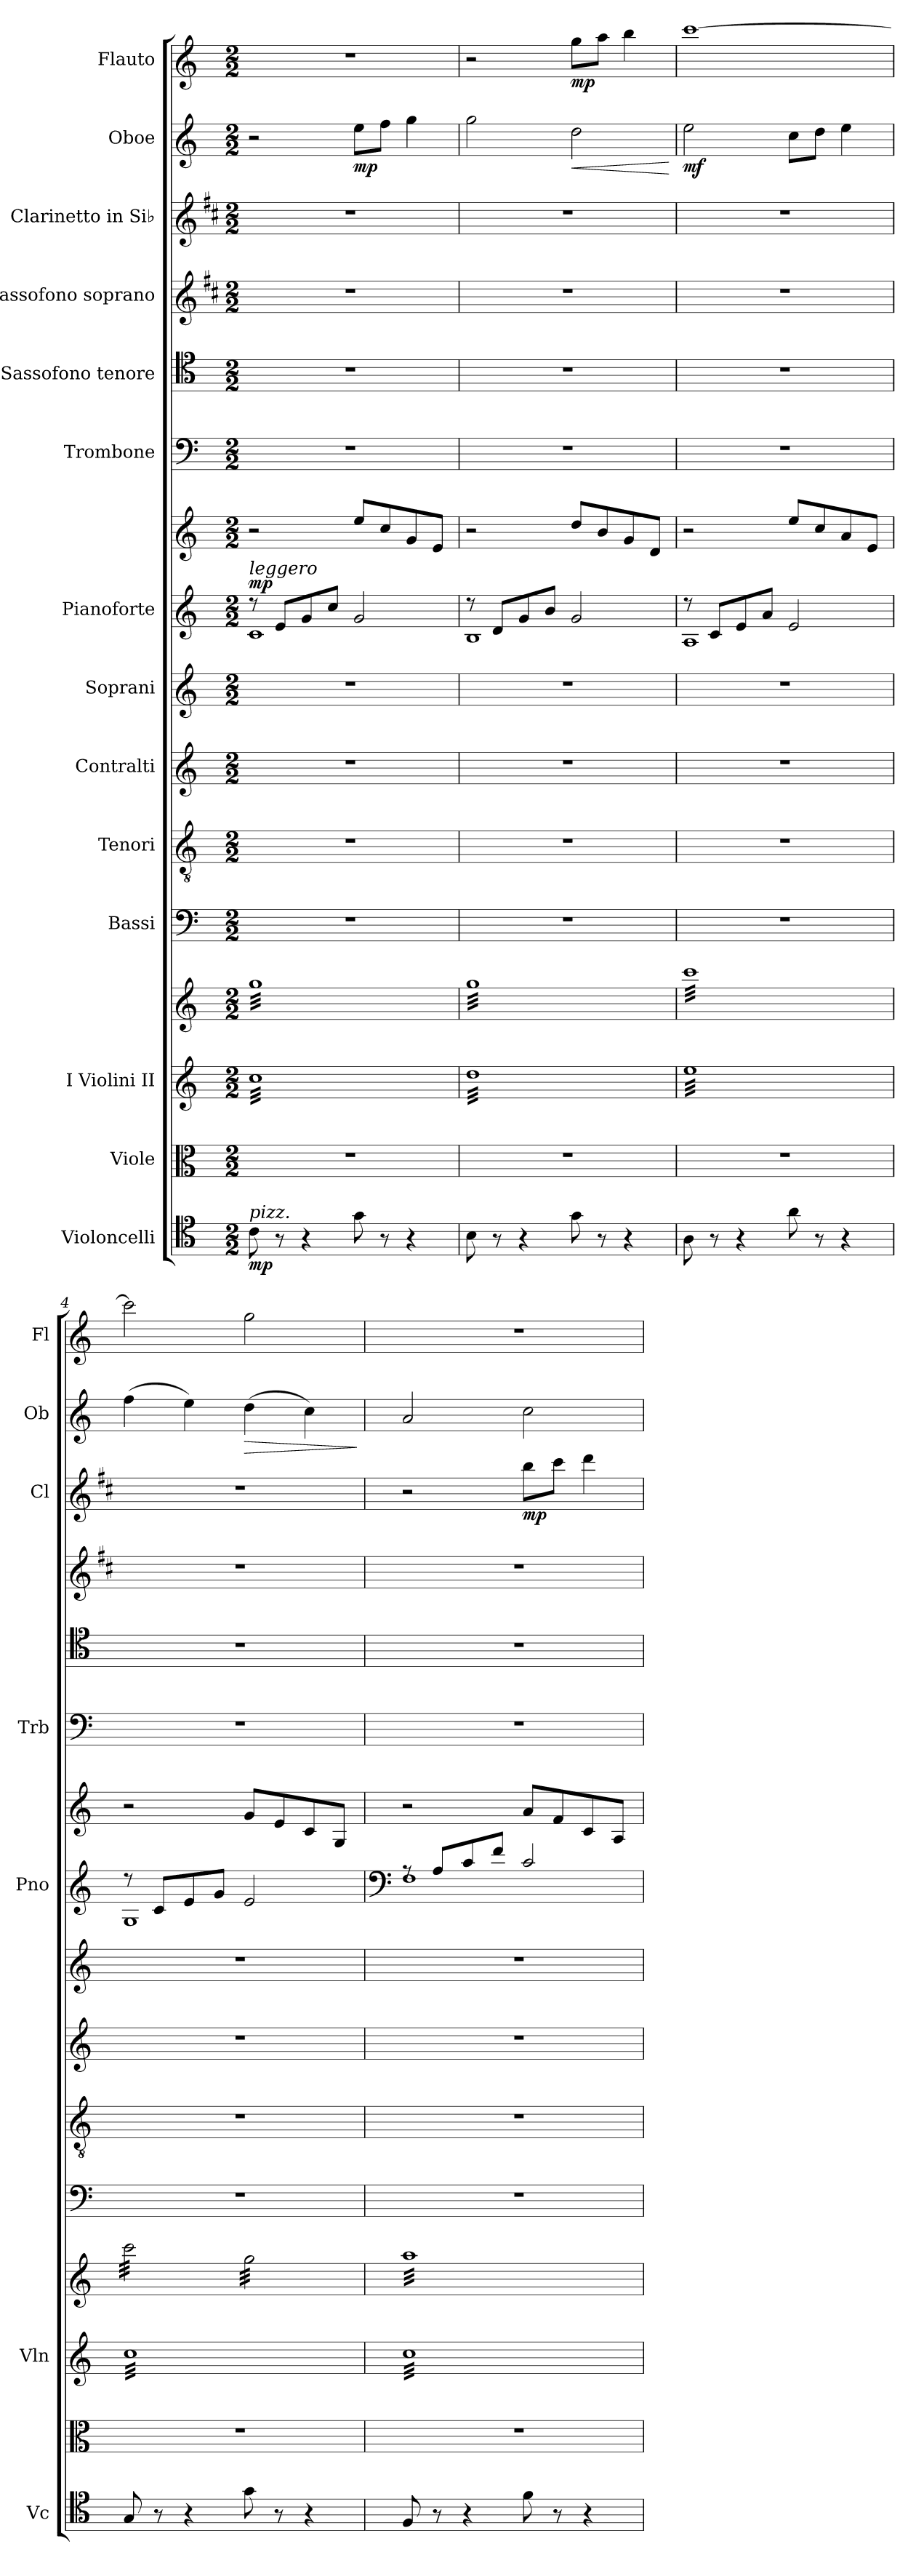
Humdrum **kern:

**kern	**dynam	**kern	**kern	**kern	**dynam	**kern	**kern	**kern	**kern	**kern	**kern	**dynam	**kern	**kern	**kern	**kern	**dynam	**kern	**dynam	**kern	**dynam
*part14	*part14	*part13	*part12	*part12	*part12	*part11	*part10	*part9	*part8	*part7	*part7	*part7	*part6	*part5	*part4	*part3	*part3	*part2	*part2	*part1	*part1
*staff16	*staff16	*staff15	*staff14	*staff13	*staff13/14	*staff12	*staff11	*staff10	*staff9	*staff8	*staff7	*staff7/8	*staff6	*staff5	*staff4	*staff3	*staff3	*staff2	*staff2	*staff1	*staff1
*I"Violoncelli	*	*I"Viole	*I"I  Violini  II	*	*	*I"Bassi	*I"Tenori	*I"Contralti	*I"Soprani	*I"Pianoforte	*	*	*I"Trombone	*I"Sassofono tenore	*I"Sassofono soprano	*I"Clarinetto in Si♭	*	*I"Oboe	*	*I"Flauto	*
*I'Vc	*	*	*I'Vln	*	*	*	*	*	*	*I'Pno	*	*	*I'Trb	*	*	*I'Cl	*	*I'Ob	*	*I'Fl	*
*clefC4	*	*clefC3	*clefG2	*clefG2	*	*clefF4	*clefGv2	*clefG2	*clefG2	*clefG2	*clefG2	*	*clefF4	*clefC4	*clefG2	*clefG2	*	*clefG2	*	*clefG2	*
*	*	*	*	*	*	*	*	*	*	*	*	*	*	*ITrd8c14	*ITrd1c2	*ITrd1c2	*	*	*	*	*
*k[]	*	*k[]	*k[]	*k[]	*	*k[]	*k[]	*k[]	*k[]	*k[]	*k[]	*	*k[]	*k[]	*k[]	*k[]	*	*k[]	*	*k[]	*
*M2/2	*	*M2/2	*M2/2	*M2/2	*	*M2/2	*M2/2	*M2/2	*M2/2	*M2/2	*M2/2	*	*M2/2	*M2/2	*M2/2	*M2/2	*	*M2/2	*	*M2/2	*
*MM132	*	*MM132	*MM132	*MM132	*	*MM132	*MM132	*MM132	*MM132	*MM132	*MM132	*	*MM132	*MM132	*MM132	*MM132	*	*MM132	*	*MM132	*
=1	=1	=1	=1	=1	=1	=1	=1	=1	=1	=1	=1	=1	=1	=1	=1	=1	=1	=1	=1	=1	=1
*	*	*	*	*	*	*	*	*	*	*^	*	*	*	*	*	*	*	*^	*	*	*
!	!	!	!	!	!	!	!	!	!	!LO:TX:a:i:t=leggero	!	!	!	!	!	!	!	!	!	!	!	!	!
!LO:TX:a:i:t=pizz.	!	!	!	!	!	!	!	!	!	!	!	!	!	!	!	!	!	!	!	!	!	!	!
!	!LO:DY:b	!	!	!	!LO:DY:b=2	!	!	!	!	!	!	!	!	!	!	!	!	!	!	!	!	!	!
!	!	!	!	!	!LO:DY:n=1:b	!	!	!	!	!	!	!	!LO:DY:a=2	!	!	!	!	!	!	!	!	!	!
*	*	*	*tremolo	*	*	*	*	*	*	*	*	*	*	*	*	*	*	*	*	*	*	*	*
*	*	*	*	*tremolo	*	*	*	*	*	*	*	*	*	*	*	*	*	*	*	*	*	*	*
8c\	mp	1r	32ccLLL	32ggLLL	other-dynamics other-dynamics	1r	1r	1r	1r	8r	1c	2r	mp	1r	1r	1r	1r	.	2r	2ryy	.	1r	.
.	.	.	32cc	32gg	.	.	.	.	.	.	.	.	.	.	.	.	.	.	.	.	.	.	.
.	.	.	32cc	32gg	.	.	.	.	.	.	.	.	.	.	.	.	.	.	.	.	.	.	.
.	.	.	32cc	32gg	.	.	.	.	.	.	.	.	.	.	.	.	.	.	.	.	.	.	.
8r	.	.	32cc	32gg	.	.	.	.	.	8e/L	.	.	.	.	.	.	.	.	.	.	.	.	.
.	.	.	32cc	32gg	.	.	.	.	.	.	.	.	.	.	.	.	.	.	.	.	.	.	.
.	.	.	32cc	32gg	.	.	.	.	.	.	.	.	.	.	.	.	.	.	.	.	.	.	.
.	.	.	32cc	32gg	.	.	.	.	.	.	.	.	.	.	.	.	.	.	.	.	.	.	.
4r	.	.	32cc	32gg	.	.	.	.	.	8g/	.	.	.	.	.	.	.	.	.	.	.	.	.
.	.	.	32cc	32gg	.	.	.	.	.	.	.	.	.	.	.	.	.	.	.	.	.	.	.
.	.	.	32cc	32gg	.	.	.	.	.	.	.	.	.	.	.	.	.	.	.	.	.	.	.
.	.	.	32cc	32gg	.	.	.	.	.	.	.	.	.	.	.	.	.	.	.	.	.	.	.
.	.	.	32cc	32gg	.	.	.	.	.	8cc/J	.	.	.	.	.	.	.	.	.	.	.	.	.
.	.	.	32cc	32gg	.	.	.	.	.	.	.	.	.	.	.	.	.	.	.	.	.	.	.
.	.	.	32cc	32gg	.	.	.	.	.	.	.	.	.	.	.	.	.	.	.	.	.	.	.
.	.	.	32cc	32gg	.	.	.	.	.	.	.	.	.	.	.	.	.	.	.	.	.	.	.
!	!	!	!	!	!	!	!	!	!	!	!	!	!	!	!	!	!	!	!	!	!LO:DY:b	!	!
8g\	.	.	32cc	32gg	.	.	.	.	.	2g/	.	8ee/L	.	.	.	.	.	.	8ee\L	2ryy	mp	.	.
.	.	.	32cc	32gg	.	.	.	.	.	.	.	.	.	.	.	.	.	.	.	.	.	.	.
.	.	.	32cc	32gg	.	.	.	.	.	.	.	.	.	.	.	.	.	.	.	.	.	.	.
.	.	.	32cc	32gg	.	.	.	.	.	.	.	.	.	.	.	.	.	.	.	.	.	.	.
8r	.	.	32cc	32gg	.	.	.	.	.	.	.	8cc/	.	.	.	.	.	.	8ff\J	.	.	.	.
.	.	.	32cc	32gg	.	.	.	.	.	.	.	.	.	.	.	.	.	.	.	.	.	.	.
.	.	.	32cc	32gg	.	.	.	.	.	.	.	.	.	.	.	.	.	.	.	.	.	.	.
.	.	.	32cc	32gg	.	.	.	.	.	.	.	.	.	.	.	.	.	.	.	.	.	.	.
4r	.	.	32cc	32gg	.	.	.	.	.	.	.	8g/	.	.	.	.	.	.	4gg\	.	.	.	.
.	.	.	32cc	32gg	.	.	.	.	.	.	.	.	.	.	.	.	.	.	.	.	.	.	.
.	.	.	32cc	32gg	.	.	.	.	.	.	.	.	.	.	.	.	.	.	.	.	.	.	.
.	.	.	32cc	32gg	.	.	.	.	.	.	.	.	.	.	.	.	.	.	.	.	.	.	.
.	.	.	32cc	32gg	.	.	.	.	.	.	.	8e/J	.	.	.	.	.	.	.	.	.	.	.
.	.	.	32cc	32gg	.	.	.	.	.	.	.	.	.	.	.	.	.	.	.	.	.	.	.
.	.	.	32cc	32gg	.	.	.	.	.	.	.	.	.	.	.	.	.	.	.	.	.	.	.
.	.	.	32ccJJJ	32ggJJJ	.	.	.	.	.	.	.	.	.	.	.	.	.	.	.	.	.	.	.
*	*	*	*	*	*	*	*	*	*	*	*	*	*	*	*	*	*	*	*v	*v	*	*	*
=2	=2	=2	=2	=2	=2	=2	=2	=2	=2	=2	=2	=2	=2	=2	=2	=2	=2	=2	=2	=2	=2	=2
*	*	*	*	*	*	*	*	*	*	*	*	*	*	*	*	*	*	*	*	*	*^	*
8B\	.	1r	32ddLLL	32ggLLL	.	1r	1r	1r	1r	8r	1B	2r	.	1r	1r	1r	1r	.	2gg\	.	2r	2ryy	.
.	.	.	32dd	32gg	.	.	.	.	.	.	.	.	.	.	.	.	.	.	.	.	.	.	.
.	.	.	32dd	32gg	.	.	.	.	.	.	.	.	.	.	.	.	.	.	.	.	.	.	.
.	.	.	32dd	32gg	.	.	.	.	.	.	.	.	.	.	.	.	.	.	.	.	.	.	.
8r	.	.	32dd	32gg	.	.	.	.	.	8d/L	.	.	.	.	.	.	.	.	.	.	.	.	.
.	.	.	32dd	32gg	.	.	.	.	.	.	.	.	.	.	.	.	.	.	.	.	.	.	.
.	.	.	32dd	32gg	.	.	.	.	.	.	.	.	.	.	.	.	.	.	.	.	.	.	.
.	.	.	32dd	32gg	.	.	.	.	.	.	.	.	.	.	.	.	.	.	.	.	.	.	.
4r	.	.	32dd	32gg	.	.	.	.	.	8g/	.	.	.	.	.	.	.	.	.	.	.	.	.
.	.	.	32dd	32gg	.	.	.	.	.	.	.	.	.	.	.	.	.	.	.	.	.	.	.
.	.	.	32dd	32gg	.	.	.	.	.	.	.	.	.	.	.	.	.	.	.	.	.	.	.
.	.	.	32dd	32gg	.	.	.	.	.	.	.	.	.	.	.	.	.	.	.	.	.	.	.
.	.	.	32dd	32gg	.	.	.	.	.	8b/J	.	.	.	.	.	.	.	.	.	.	.	.	.
.	.	.	32dd	32gg	.	.	.	.	.	.	.	.	.	.	.	.	.	.	.	.	.	.	.
.	.	.	32dd	32gg	.	.	.	.	.	.	.	.	.	.	.	.	.	.	.	.	.	.	.
.	.	.	32dd	32gg	.	.	.	.	.	.	.	.	.	.	.	.	.	.	.	.	.	.	.
!	!	!	!	!	!	!	!	!	!	!	!	!	!	!	!	!	!	!	!	!LO:HP:b	!	!	!LO:DY:b
8g\	.	.	32dd	32gg	.	.	.	.	.	2g/	.	8dd/L	.	.	.	.	.	.	2dd\	<	8gg\L	2ryy	mp
.	.	.	32dd	32gg	.	.	.	.	.	.	.	.	.	.	.	.	.	.	.	.	.	.	.
.	.	.	32dd	32gg	.	.	.	.	.	.	.	.	.	.	.	.	.	.	.	.	.	.	.
.	.	.	32dd	32gg	.	.	.	.	.	.	.	.	.	.	.	.	.	.	.	.	.	.	.
8r	.	.	32dd	32gg	.	.	.	.	.	.	.	8b/	.	.	.	.	.	.	.	.	8aa\J	.	.
.	.	.	32dd	32gg	.	.	.	.	.	.	.	.	.	.	.	.	.	.	.	.	.	.	.
.	.	.	32dd	32gg	.	.	.	.	.	.	.	.	.	.	.	.	.	.	.	.	.	.	.
.	.	.	32dd	32gg	.	.	.	.	.	.	.	.	.	.	.	.	.	.	.	.	.	.	.
4r	.	.	32dd	32gg	.	.	.	.	.	.	.	8g/	.	.	.	.	.	.	.	.	4bb\	.	.
.	.	.	32dd	32gg	.	.	.	.	.	.	.	.	.	.	.	.	.	.	.	.	.	.	.
.	.	.	32dd	32gg	.	.	.	.	.	.	.	.	.	.	.	.	.	.	.	.	.	.	.
.	.	.	32dd	32gg	.	.	.	.	.	.	.	.	.	.	.	.	.	.	.	.	.	.	.
.	.	.	32dd	32gg	.	.	.	.	.	.	.	8d/J	.	.	.	.	.	.	.	.	.	.	.
.	.	.	32dd	32gg	.	.	.	.	.	.	.	.	.	.	.	.	.	.	.	.	.	.	.
.	.	.	32dd	32gg	.	.	.	.	.	.	.	.	.	.	.	.	.	.	.	.	.	.	.
.	.	.	32ddJJJ	32ggJJJ	.	.	.	.	.	.	.	.	.	.	.	.	.	.	.	.	.	.	.
*	*	*	*	*	*	*	*	*	*	*v	*v	*	*	*	*	*	*	*	*	*	*v	*v	*
.	.	.	.	.	.	.	.	.	.	.	.	.	.	.	.	.	.	.	[	.	.
=3	=3	=3	=3	=3	=3	=3	=3	=3	=3	=3	=3	=3	=3	=3	=3	=3	=3	=3	=3	=3	=3
*	*	*	*	*	*	*	*	*	*	*^	*	*	*	*	*	*	*	*	*	*	*
!	!	!	!	!	!	!	!	!	!	!	!	!	!	!	!	!	!	!	!	!LO:DY:b	!	!
8A\	.	1r	32eeLLL	32cccLLL	.	1r	1r	1r	1r	8r	1A	2r	.	1r	1r	1r	1r	.	2ee\	mf	[1ccc	.
.	.	.	32ee	32ccc	.	.	.	.	.	.	.	.	.	.	.	.	.	.	.	.	.	.
.	.	.	32ee	32ccc	.	.	.	.	.	.	.	.	.	.	.	.	.	.	.	.	.	.
.	.	.	32ee	32ccc	.	.	.	.	.	.	.	.	.	.	.	.	.	.	.	.	.	.
8r	.	.	32ee	32ccc	.	.	.	.	.	8c/L	.	.	.	.	.	.	.	.	.	.	.	.
.	.	.	32ee	32ccc	.	.	.	.	.	.	.	.	.	.	.	.	.	.	.	.	.	.
.	.	.	32ee	32ccc	.	.	.	.	.	.	.	.	.	.	.	.	.	.	.	.	.	.
.	.	.	32ee	32ccc	.	.	.	.	.	.	.	.	.	.	.	.	.	.	.	.	.	.
4r	.	.	32ee	32ccc	.	.	.	.	.	8e/	.	.	.	.	.	.	.	.	.	.	.	.
.	.	.	32ee	32ccc	.	.	.	.	.	.	.	.	.	.	.	.	.	.	.	.	.	.
.	.	.	32ee	32ccc	.	.	.	.	.	.	.	.	.	.	.	.	.	.	.	.	.	.
.	.	.	32ee	32ccc	.	.	.	.	.	.	.	.	.	.	.	.	.	.	.	.	.	.
.	.	.	32ee	32ccc	.	.	.	.	.	8a/J	.	.	.	.	.	.	.	.	.	.	.	.
.	.	.	32ee	32ccc	.	.	.	.	.	.	.	.	.	.	.	.	.	.	.	.	.	.
.	.	.	32ee	32ccc	.	.	.	.	.	.	.	.	.	.	.	.	.	.	.	.	.	.
.	.	.	32ee	32ccc	.	.	.	.	.	.	.	.	.	.	.	.	.	.	.	.	.	.
8a\	.	.	32ee	32ccc	.	.	.	.	.	2e/	.	8ee/L	.	.	.	.	.	.	8cc\L	.	.	.
.	.	.	32ee	32ccc	.	.	.	.	.	.	.	.	.	.	.	.	.	.	.	.	.	.
.	.	.	32ee	32ccc	.	.	.	.	.	.	.	.	.	.	.	.	.	.	.	.	.	.
.	.	.	32ee	32ccc	.	.	.	.	.	.	.	.	.	.	.	.	.	.	.	.	.	.
8r	.	.	32ee	32ccc	.	.	.	.	.	.	.	8cc/	.	.	.	.	.	.	8dd\J	.	.	.
.	.	.	32ee	32ccc	.	.	.	.	.	.	.	.	.	.	.	.	.	.	.	.	.	.
.	.	.	32ee	32ccc	.	.	.	.	.	.	.	.	.	.	.	.	.	.	.	.	.	.
.	.	.	32ee	32ccc	.	.	.	.	.	.	.	.	.	.	.	.	.	.	.	.	.	.
4r	.	.	32ee	32ccc	.	.	.	.	.	.	.	8a/	.	.	.	.	.	.	4ee\	.	.	.
.	.	.	32ee	32ccc	.	.	.	.	.	.	.	.	.	.	.	.	.	.	.	.	.	.
.	.	.	32ee	32ccc	.	.	.	.	.	.	.	.	.	.	.	.	.	.	.	.	.	.
.	.	.	32ee	32ccc	.	.	.	.	.	.	.	.	.	.	.	.	.	.	.	.	.	.
.	.	.	32ee	32ccc	.	.	.	.	.	.	.	8e/J	.	.	.	.	.	.	.	.	.	.
.	.	.	32ee	32ccc	.	.	.	.	.	.	.	.	.	.	.	.	.	.	.	.	.	.
.	.	.	32ee	32ccc	.	.	.	.	.	.	.	.	.	.	.	.	.	.	.	.	.	.
.	.	.	32eeJJJ	32cccJJJ	.	.	.	.	.	.	.	.	.	.	.	.	.	.	.	.	.	.
=4	=4	=4	=4	=4	=4	=4	=4	=4	=4	=4	=4	=4	=4	=4	=4	=4	=4	=4	=4	=4	=4	=4
8G/	.	1r	32ccLLL	32ccc\LLL	.	1r	1r	1r	1r	8r	1G	2r	.	1r	1r	1r	1r	.	(4ff\	.	2ccc\]	.
.	.	.	32cc	32ccc\	.	.	.	.	.	.	.	.	.	.	.	.	.	.	.	.	.	.
.	.	.	32cc	32ccc\	.	.	.	.	.	.	.	.	.	.	.	.	.	.	.	.	.	.
.	.	.	32cc	32ccc\	.	.	.	.	.	.	.	.	.	.	.	.	.	.	.	.	.	.
8r	.	.	32cc	32ccc\	.	.	.	.	.	8c/L	.	.	.	.	.	.	.	.	.	.	.	.
.	.	.	32cc	32ccc\	.	.	.	.	.	.	.	.	.	.	.	.	.	.	.	.	.	.
.	.	.	32cc	32ccc\	.	.	.	.	.	.	.	.	.	.	.	.	.	.	.	.	.	.
.	.	.	32cc	32ccc\	.	.	.	.	.	.	.	.	.	.	.	.	.	.	.	.	.	.
4r	.	.	32cc	32ccc\	.	.	.	.	.	8e/	.	.	.	.	.	.	.	.	4ee\)	.	.	.
.	.	.	32cc	32ccc\	.	.	.	.	.	.	.	.	.	.	.	.	.	.	.	.	.	.
.	.	.	32cc	32ccc\	.	.	.	.	.	.	.	.	.	.	.	.	.	.	.	.	.	.
.	.	.	32cc	32ccc\	.	.	.	.	.	.	.	.	.	.	.	.	.	.	.	.	.	.
.	.	.	32cc	32ccc\	.	.	.	.	.	8g/J	.	.	.	.	.	.	.	.	.	.	.	.
.	.	.	32cc	32ccc\	.	.	.	.	.	.	.	.	.	.	.	.	.	.	.	.	.	.
.	.	.	32cc	32ccc\	.	.	.	.	.	.	.	.	.	.	.	.	.	.	.	.	.	.
.	.	.	32cc	32ccc\JJJ	.	.	.	.	.	.	.	.	.	.	.	.	.	.	.	.	.	.
!	!	!	!	!	!	!	!	!	!	!	!	!	!	!	!	!	!	!	!	!LO:HP:b	!	!
8g\	.	.	32cc	32gg\LLL	.	.	.	.	.	2e/	.	8g/L	.	.	.	.	.	.	(4dd\	>	2gg\	.
.	.	.	32cc	32gg\	.	.	.	.	.	.	.	.	.	.	.	.	.	.	.	.	.	.
.	.	.	32cc	32gg\	.	.	.	.	.	.	.	.	.	.	.	.	.	.	.	.	.	.
.	.	.	32cc	32gg\	.	.	.	.	.	.	.	.	.	.	.	.	.	.	.	.	.	.
8r	.	.	32cc	32gg\	.	.	.	.	.	.	.	8e/	.	.	.	.	.	.	.	.	.	.
.	.	.	32cc	32gg\	.	.	.	.	.	.	.	.	.	.	.	.	.	.	.	.	.	.
.	.	.	32cc	32gg\	.	.	.	.	.	.	.	.	.	.	.	.	.	.	.	.	.	.
.	.	.	32cc	32gg\	.	.	.	.	.	.	.	.	.	.	.	.	.	.	.	.	.	.
4r	.	.	32cc	32gg\	.	.	.	.	.	.	.	8c/	.	.	.	.	.	.	4cc\)	.	.	.
.	.	.	32cc	32gg\	.	.	.	.	.	.	.	.	.	.	.	.	.	.	.	.	.	.
.	.	.	32cc	32gg\	.	.	.	.	.	.	.	.	.	.	.	.	.	.	.	.	.	.
.	.	.	32cc	32gg\	.	.	.	.	.	.	.	.	.	.	.	.	.	.	.	.	.	.
.	.	.	32cc	32gg\	.	.	.	.	.	.	.	8G/J	.	.	.	.	.	.	.	.	.	.
.	.	.	32cc	32gg\	.	.	.	.	.	.	.	.	.	.	.	.	.	.	.	.	.	.
.	.	.	32cc	32gg\	.	.	.	.	.	.	.	.	.	.	.	.	.	.	.	.	.	.
.	.	.	32ccJJJ	32gg\JJJ	.	.	.	.	.	.	.	.	.	.	.	.	.	.	.	.	.	.
*	*	*	*	*	*	*	*	*	*	*v	*v	*	*	*	*	*	*	*	*	*	*	*
.	.	.	.	.	.	.	.	.	.	.	.	.	.	.	.	.	.	.	]	.	.
!!LO:PB:g=z
=5	=5	=5	=5	=5	=5	=5	=5	=5	=5	=5	=5	=5	=5	=5	=5	=5	=5	=5	=5	=5	=5
*	*	*	*	*	*	*	*	*	*	*clefF4	*	*	*	*	*	*	*	*	*	*	*
*	*	*	*	*	*	*	*	*	*	*^	*	*	*	*	*	*	*	*	*	*	*
!	!	!	!	!	!	!	!	!	!	!	!	!	!	!	!	!	!	!	!	!LO:DY:b	!	!
8F/	.	1r	32ccLLL	32aaLLL	.	1r	1r	1r	1r	8rA	1F	2r	.	1r	1r	1r	2r	.	2a/	other-dynamics	1r	.
.	.	.	32cc	32aa	.	.	.	.	.	.	.	.	.	.	.	.	.	.	.	.	.	.
.	.	.	32cc	32aa	.	.	.	.	.	.	.	.	.	.	.	.	.	.	.	.	.	.
.	.	.	32cc	32aa	.	.	.	.	.	.	.	.	.	.	.	.	.	.	.	.	.	.
8r	.	.	32cc	32aa	.	.	.	.	.	8A/L	.	.	.	.	.	.	.	.	.	.	.	.
.	.	.	32cc	32aa	.	.	.	.	.	.	.	.	.	.	.	.	.	.	.	.	.	.
.	.	.	32cc	32aa	.	.	.	.	.	.	.	.	.	.	.	.	.	.	.	.	.	.
.	.	.	32cc	32aa	.	.	.	.	.	.	.	.	.	.	.	.	.	.	.	.	.	.
4r	.	.	32cc	32aa	.	.	.	.	.	8c/	.	.	.	.	.	.	.	.	.	.	.	.
.	.	.	32cc	32aa	.	.	.	.	.	.	.	.	.	.	.	.	.	.	.	.	.	.
.	.	.	32cc	32aa	.	.	.	.	.	.	.	.	.	.	.	.	.	.	.	.	.	.
.	.	.	32cc	32aa	.	.	.	.	.	.	.	.	.	.	.	.	.	.	.	.	.	.
.	.	.	32cc	32aa	.	.	.	.	.	8f/J	.	.	.	.	.	.	.	.	.	.	.	.
.	.	.	32cc	32aa	.	.	.	.	.	.	.	.	.	.	.	.	.	.	.	.	.	.
.	.	.	32cc	32aa	.	.	.	.	.	.	.	.	.	.	.	.	.	.	.	.	.	.
.	.	.	32cc	32aa	.	.	.	.	.	.	.	.	.	.	.	.	.	.	.	.	.	.
!	!	!	!	!	!	!	!	!	!	!	!	!	!	!	!	!	!	!LO:DY:b	!	!	!	!
8f\	.	.	32cc	32aa	.	.	.	.	.	2c/	.	8a/L	.	.	.	.	8aa\L	mp	2cc\	.	.	.
.	.	.	32cc	32aa	.	.	.	.	.	.	.	.	.	.	.	.	.	.	.	.	.	.
.	.	.	32cc	32aa	.	.	.	.	.	.	.	.	.	.	.	.	.	.	.	.	.	.
.	.	.	32cc	32aa	.	.	.	.	.	.	.	.	.	.	.	.	.	.	.	.	.	.
8r	.	.	32cc	32aa	.	.	.	.	.	.	.	8f/	.	.	.	.	8bb\J	.	.	.	.	.
.	.	.	32cc	32aa	.	.	.	.	.	.	.	.	.	.	.	.	.	.	.	.	.	.
.	.	.	32cc	32aa	.	.	.	.	.	.	.	.	.	.	.	.	.	.	.	.	.	.
.	.	.	32cc	32aa	.	.	.	.	.	.	.	.	.	.	.	.	.	.	.	.	.	.
4r	.	.	32cc	32aa	.	.	.	.	.	.	.	8c/	.	.	.	.	4ccc\	.	.	.	.	.
.	.	.	32cc	32aa	.	.	.	.	.	.	.	.	.	.	.	.	.	.	.	.	.	.
.	.	.	32cc	32aa	.	.	.	.	.	.	.	.	.	.	.	.	.	.	.	.	.	.
.	.	.	32cc	32aa	.	.	.	.	.	.	.	.	.	.	.	.	.	.	.	.	.	.
.	.	.	32cc	32aa	.	.	.	.	.	.	.	8A/J	.	.	.	.	.	.	.	.	.	.
.	.	.	32cc	32aa	.	.	.	.	.	.	.	.	.	.	.	.	.	.	.	.	.	.
.	.	.	32cc	32aa	.	.	.	.	.	.	.	.	.	.	.	.	.	.	.	.	.	.
.	.	.	32ccJJJ	32aaJJJ	.	.	.	.	.	.	.	.	.	.	.	.	.	.	.	.	.	.
*	*	*	*	*Xtremolo	*	*	*	*	*	*	*	*	*	*	*	*	*	*	*	*	*	*
*	*	*	*Xtremolo	*	*	*	*	*	*	*	*	*	*	*	*	*	*	*	*	*	*	*
*	*	*	*	*	*	*	*	*	*	*v	*v	*	*	*	*	*	*	*	*	*	*	*
=	=	=	=	=	=	=	=	=	=	=	=	=	=	=	=	=	=	=	=	=	=
*-	*-	*-	*-	*-	*-	*-	*-	*-	*-	*-	*-	*-	*-	*-	*-	*-	*-	*-	*-	*-	*-
